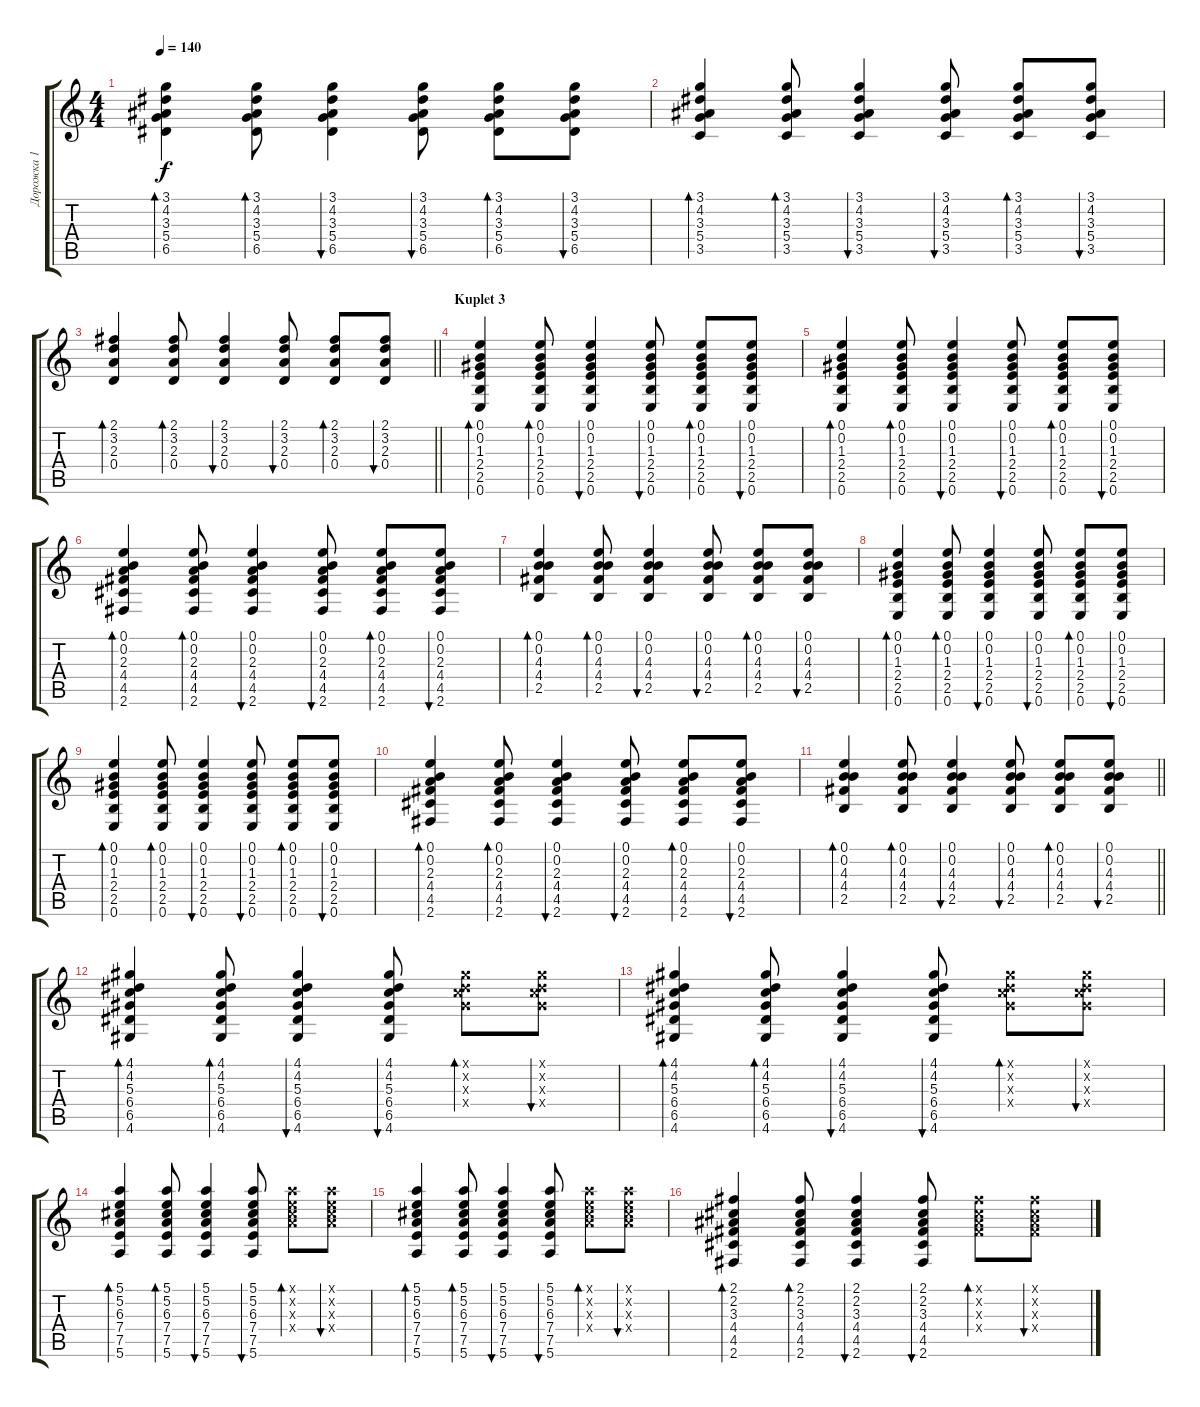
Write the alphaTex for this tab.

\track ("Дорожка 1" "Дорожка 1") {instrument acousticguitarsteel}
\staff {score tabs}
\tuning (E4 B3 G3 D3 A2 E2) {hide}
\ts (4 4)
\tempo 140
\clef g2
\ks c
(3.1 4.2 3.3 5.4 6.5).4{bd 60 dy f} (3.1 4.2 3.3 5.4 6.5).8{bd 60} (3.1 4.2 3.3 5.4 6.5).4{bu 60} (3.1 4.2 3.3 5.4 6.5).8{bu 60} (3.1 4.2 3.3 5.4 6.5).8{bd 60} (3.1 4.2 3.3 5.4 6.5).8{bu 60} |
(3.1 4.2 3.3 5.4 3.5).4{bd 60} (3.1 4.2 3.3 5.4 3.5).8{bd 60} (3.1 4.2 3.3 5.4 3.5).4{bu 60} (3.1 4.2 3.3 5.4 3.5).8{bu 60} (3.1 4.2 3.3 5.4 3.5).8{bd 60} (3.1 4.2 3.3 5.4 3.5).8{bu 60} |
\barLineRight lightlight
(2.1 3.2 2.3 0.4).4{bd 60} (2.1 3.2 2.3 0.4).8{bd 60} (2.1 3.2 2.3 0.4).4{bu 60} (2.1 3.2 2.3 0.4).8{bu 60} (2.1 3.2 2.3 0.4).8{bd 60} (2.1 3.2 2.3 0.4).8{bu 60} |
\section ("" "Kuplet 3")
(0.1 0.2 1.3 2.4 2.5 0.6).4{bd 60} (0.1 0.2 1.3 2.4 2.5 0.6).8{bd 60} (0.1 0.2 1.3 2.4 2.5 0.6).4{bu 60} (0.1 0.2 1.3 2.4 2.5 0.6).8{bu 60} (0.1 0.2 1.3 2.4 2.5 0.6).8{bd 60} (0.1 0.2 1.3 2.4 2.5 0.6).8{bu 60} |
(0.1 0.2 1.3 2.4 2.5 0.6).4{bd 60} (0.1 0.2 1.3 2.4 2.5 0.6).8{bd 60} (0.1 0.2 1.3 2.4 2.5 0.6).4{bu 60} (0.1 0.2 1.3 2.4 2.5 0.6).8{bu 60} (0.1 0.2 1.3 2.4 2.5 0.6).8{bd 60} (0.1 0.2 1.3 2.4 2.5 0.6).8{bu 60} |
(0.1 0.2 2.3 4.4 4.5 2.6).4{bd 60} (0.1 0.2 2.3 4.4 4.5 2.6).8{bd 60} (0.1 0.2 2.3 4.4 4.5 2.6).4{bu 60} (0.1 0.2 2.3 4.4 4.5 2.6).8{bu 60} (0.1 0.2 2.3 4.4 4.5 2.6).8{bd 60} (0.1 0.2 2.3 4.4 4.5 2.6).8{bu 60} |
(0.1 0.2 4.3 4.4 2.5).4{bd 60} (0.1 0.2 4.3 4.4 2.5).8{bd 60} (0.1 0.2 4.3 4.4 2.5).4{bu 60} (0.1 0.2 4.3 4.4 2.5).8{bu 60} (0.1 0.2 4.3 4.4 2.5).8{bd 60} (0.1 0.2 4.3 4.4 2.5).8{bu 60} |
(0.1 0.2 1.3 2.4 2.5 0.6).4{bd 60} (0.1 0.2 1.3 2.4 2.5 0.6).8{bd 60} (0.1 0.2 1.3 2.4 2.5 0.6).4{bu 60} (0.1 0.2 1.3 2.4 2.5 0.6).8{bu 60} (0.1 0.2 1.3 2.4 2.5 0.6).8{bd 60} (0.1 0.2 1.3 2.4 2.5 0.6).8{bu 60} |
(0.1 0.2 1.3 2.4 2.5 0.6).4{bd 60} (0.1 0.2 1.3 2.4 2.5 0.6).8{bd 60} (0.1 0.2 1.3 2.4 2.5 0.6).4{bu 60} (0.1 0.2 1.3 2.4 2.5 0.6).8{bu 60} (0.1 0.2 1.3 2.4 2.5 0.6).8{bd 60} (0.1 0.2 1.3 2.4 2.5 0.6).8{bu 60} |
(0.1 0.2 2.3 4.4 4.5 2.6).4{bd 60} (0.1 0.2 2.3 4.4 4.5 2.6).8{bd 60} (0.1 0.2 2.3 4.4 4.5 2.6).4{bu 60} (0.1 0.2 2.3 4.4 4.5 2.6).8{bu 60} (0.1 0.2 2.3 4.4 4.5 2.6).8{bd 60} (0.1 0.2 2.3 4.4 4.5 2.6).8{bu 60} |
\barLineRight lightlight
(0.1 0.2 4.3 4.4 2.5).4{bd 60} (0.1 0.2 4.3 4.4 2.5).8{bd 60} (0.1 0.2 4.3 4.4 2.5).4{bu 60} (0.1 0.2 4.3 4.4 2.5).8{bu 60} (0.1 0.2 4.3 4.4 2.5).8{bd 60} (0.1 0.2 4.3 4.4 2.5).8{bu 60} |
(4.1 4.2 5.3 6.4 6.5 4.6).4{bd 60} (4.1 4.2 5.3 6.4 6.5 4.6).8{bd 60} (4.1 4.2 5.3 6.4 6.5 4.6).4{bu 60} (4.1 4.2 5.3 6.4 6.5 4.6).8{bu 60} (4.1{x} 4.2{x} 5.3{x} 6.4{x}).8{bd 60} (4.1{x} 4.2{x} 5.3{x} 6.4{x}).8{bu 60} |
(4.1 4.2 5.3 6.4 6.5 4.6).4{bd 60} (4.1 4.2 5.3 6.4 6.5 4.6).8{bd 60} (4.1 4.2 5.3 6.4 6.5 4.6).4{bu 60} (4.1 4.2 5.3 6.4 6.5 4.6).8{bu 60} (4.1{x} 4.2{x} 5.3{x} 6.4{x}).8{bd 60} (4.1{x} 4.2{x} 5.3{x} 6.4{x}).8{bu 60} |
(5.1 5.2 6.3 7.4 7.5 5.6).4{bd 60} (5.1 5.2 6.3 7.4 7.5 5.6).8{bd 60} (5.1 5.2 6.3 7.4 7.5 5.6).4{bu 60} (5.1 5.2 6.3 7.4 7.5 5.6).8{bu 60} (5.1{x} 5.2{x} 6.3{x} 7.4{x}).8{bd 60} (5.1{x} 5.2{x} 6.3{x} 7.4{x}).8{bu 60} |
(5.1 5.2 6.3 7.4 7.5 5.6).4{bd 60} (5.1 5.2 6.3 7.4 7.5 5.6).8{bd 60} (5.1 5.2 6.3 7.4 7.5 5.6).4{bu 60} (5.1 5.2 6.3 7.4 7.5 5.6).8{bu 60} (5.1{x} 5.2{x} 6.3{x} 7.4{x}).8{bd 60} (5.1{x} 5.2{x} 6.3{x} 7.4{x}).8{bu 60} |
(2.1 2.2 3.3 4.4 4.5 2.6).4{bd 60} (2.1 2.2 3.3 4.4 4.5 2.6).8{bd 60} (2.1 2.2 3.3 4.4 4.5 2.6).4{bu 60} (2.1 2.2 3.3 4.4 4.5 2.6).8{bu 60} (2.1{x} 2.2{x} 3.3{x} 4.4{x}).8{bd 60} (2.1{x} 2.2{x} 3.3{x} 4.4{x}).8{bu 60}
